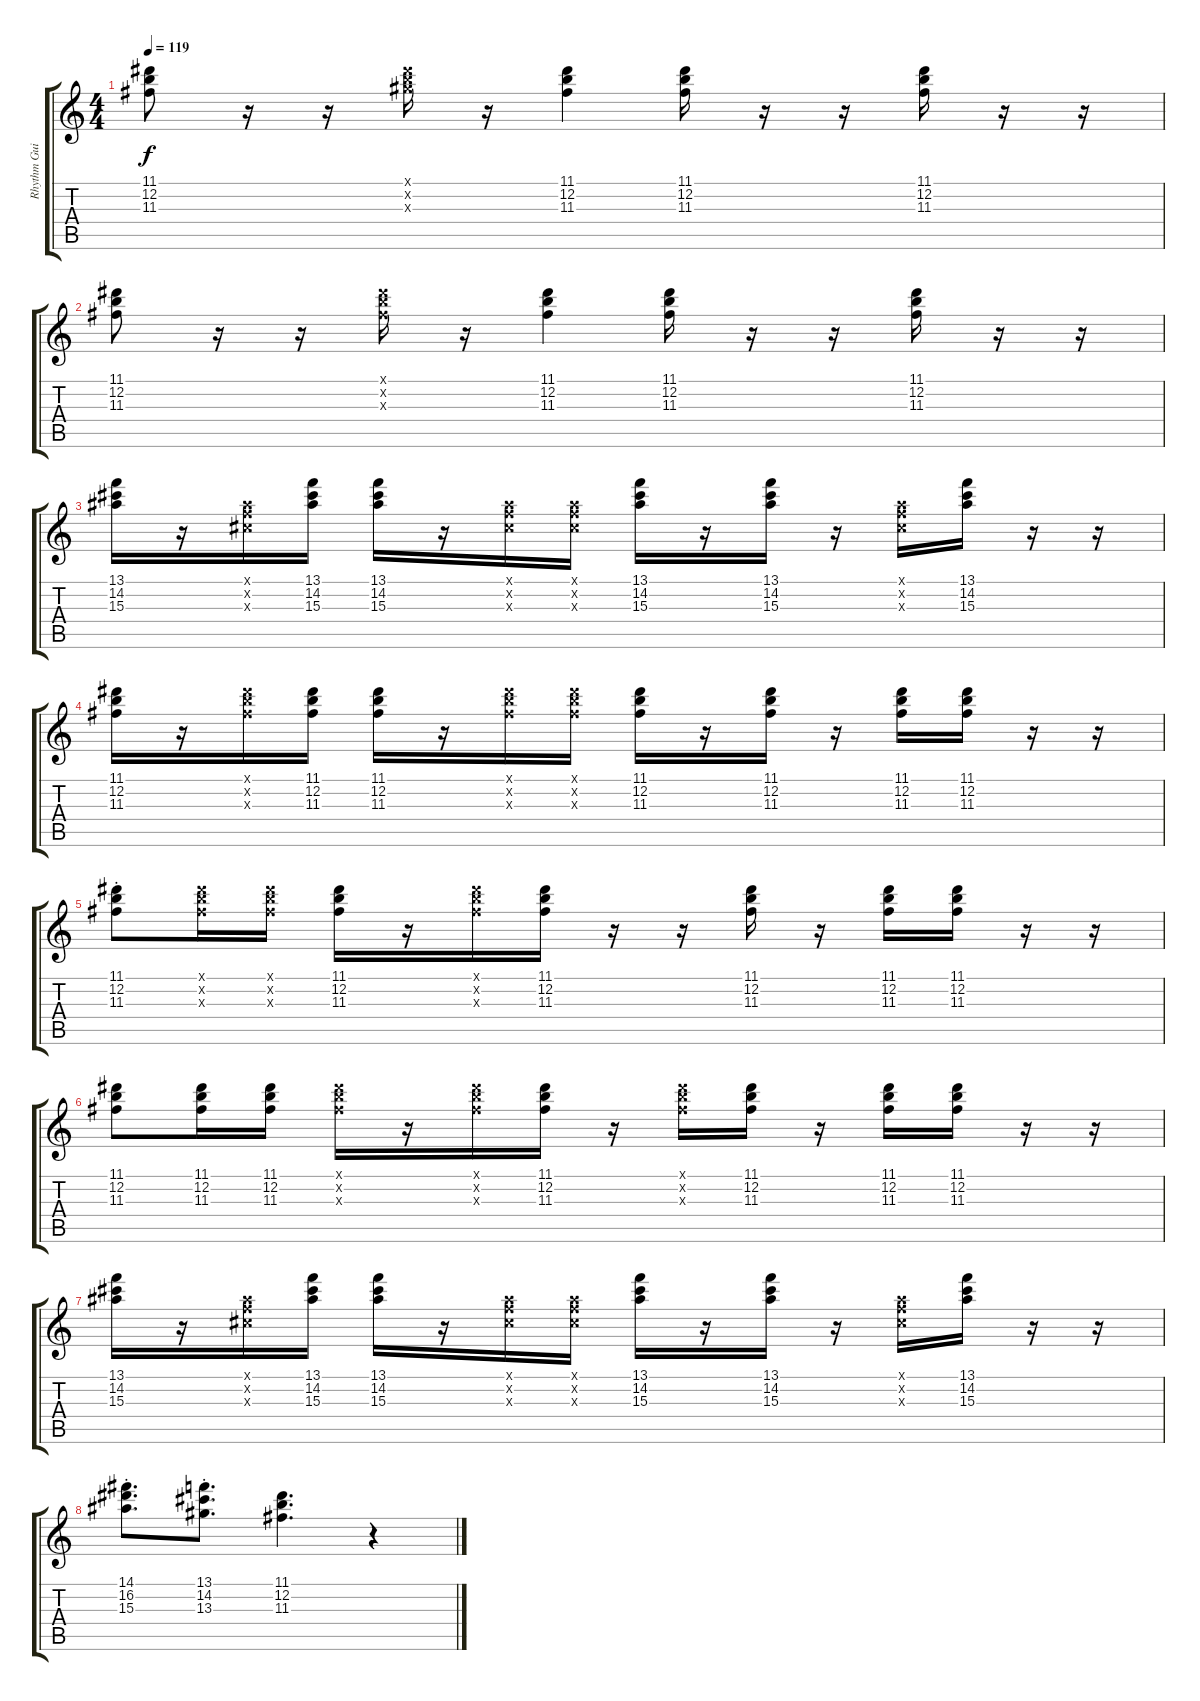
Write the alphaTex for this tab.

\track ("Rhythm Guitar" "Rhythm Gui") {instrument acousticguitarsteel}
\staff {score tabs}
\tuning (E4 B3 G3 D3 A2 E2) {hide}
\ts (4 4)
\tempo 119
\clef g2
\ks c
(11.1 12.2 11.3).8{dy f} r.16 r.16 (11.1{x} 12.2{x} 13.3{x}).16 r.16 (11.1 12.2 11.3).4 (11.1 12.2 11.3).16 r.16 r.16 (11.1 12.2 11.3).16 r.16 r.16 |
(11.1 12.2 11.3).8 r.16 r.16 (11.1{x} 12.2{x} 11.3{x}).16 r.16 (11.1 12.2 11.3).4 (11.1 12.2 11.3).16 r.16 r.16 (11.1 12.2 11.3).16 r.16 r.16 |
(13.1 14.2 15.3).16 r.16 (6.1{x} 6.2{x} 6.3{x}).16 (13.1 14.2 15.3).16 (13.1 14.2 15.3).16 r.16 (6.1{x} 6.2{x} 6.3{x}).16 (6.1{x} 6.2{x} 6.3{x}).16 (13.1 14.2 15.3).16 r.16 (13.1 14.2 15.3).16 r.16 (6.1{x} 6.2{x} 6.3{x}).16 (13.1 14.2 15.3).16 r.16 r.16 |
(11.1 12.2 11.3).16 r.16 (11.1{x} 12.2{x} 11.3{x}).16 (11.1 12.2 11.3).16 (11.1 12.2 11.3).16 r.16 (11.1{x} 12.2{x} 11.3{x}).16 (11.1{x} 12.2{x} 11.3{x}).16 (11.1 12.2 11.3).16 r.16 (11.1 12.2 11.3).16 r.16 (11.1 12.2 11.3).16 (11.1 12.2 11.3).16 r.16 r.16 |
(11.1{st} 12.2{st} 11.3{st}).8 (11.1{x} 12.2{x} 11.3{x}).16 (11.1{x} 12.2{x} 11.3{x}).16 (11.1 12.2 11.3).16 r.16 (11.1{x} 12.2{x} 11.3{x}).16 (11.1 12.2 11.3).16 r.16 r.16 (11.1 12.2 11.3).16 r.16 (11.1 12.2 11.3).16 (11.1 12.2 11.3).16 r.16 r.16 |
(11.1 12.2 11.3).8 (11.1 12.2 11.3).16 (11.1 12.2 11.3).16 (11.1{x} 12.2{x} 11.3{x}).16 r.16 (11.1{x} 12.2{x} 11.3{x}).16 (11.1 12.2 11.3).16 r.16 (11.1{x} 12.2{x} 11.3{x}).16 (11.1 12.2 11.3).16 r.16 (11.1 12.2 11.3).16 (11.1 12.2 11.3).16 r.16 r.16 |
(13.1 14.2 15.3).16 r.16 (6.1{x} 6.2{x} 6.3{x}).16 (13.1 14.2 15.3).16 (13.1 14.2 15.3).16 r.16 (6.1{x} 6.2{x} 6.3{x}).16 (6.1{x} 6.2{x} 6.3{x}).16 (13.1 14.2 15.3).16 r.16 (13.1 14.2 15.3).16 r.16 (6.1{x} 6.2{x} 6.3{x}).16 (13.1 14.2 15.3).16 r.16 r.16 |
(14.1{st} 16.2{st} 15.3{st}).8{d} (13.1{st} 14.2{st} 13.3{st}).8{d} (11.1 12.2 11.3).4{d} r.4
